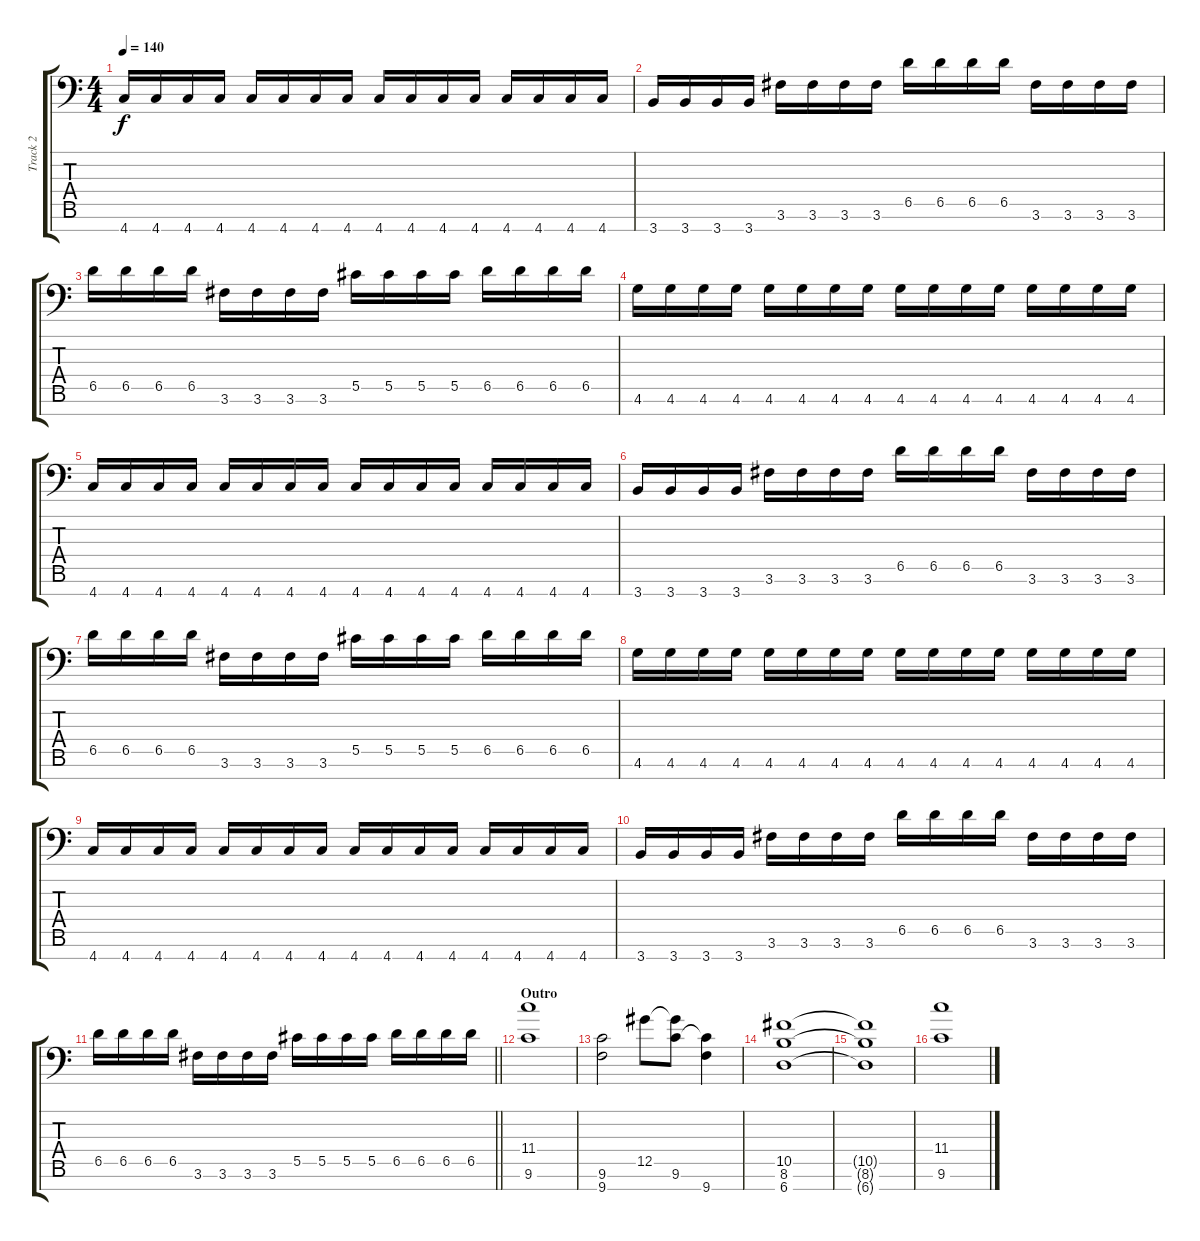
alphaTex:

\track ("Track 2" "Track 2") {instrument overdrivenguitar}
\staff {score tabs}
\tuning (Eb4 Bb3 Gb3 Db3 Ab2 Eb2 Ab1) {hide}
\ts (4 4)
\tempo 140
\clef f4
\ks c
4.7.16{dy f} 4.7.16 4.7.16 4.7.16 4.7.16 4.7.16 4.7.16 4.7.16 4.7.16 4.7.16 4.7.16 4.7.16 4.7.16 4.7.16 4.7.16 4.7.16 |
3.7.16 3.7.16 3.7.16 3.7.16 3.6.16 3.6.16 3.6.16 3.6.16 6.5.16 6.5.16 6.5.16 6.5.16 3.6.16 3.6.16 3.6.16 3.6.16 |
6.5.16 6.5.16 6.5.16 6.5.16 3.6.16 3.6.16 3.6.16 3.6.16 5.5.16 5.5.16 5.5.16 5.5.16 6.5.16 6.5.16 6.5.16 6.5.16 |
4.6.16 4.6.16 4.6.16 4.6.16 4.6.16 4.6.16 4.6.16 4.6.16 4.6.16 4.6.16 4.6.16 4.6.16 4.6.16 4.6.16 4.6.16 4.6.16 |
4.7.16 4.7.16 4.7.16 4.7.16 4.7.16 4.7.16 4.7.16 4.7.16 4.7.16 4.7.16 4.7.16 4.7.16 4.7.16 4.7.16 4.7.16 4.7.16 |
3.7.16 3.7.16 3.7.16 3.7.16 3.6.16 3.6.16 3.6.16 3.6.16 6.5.16 6.5.16 6.5.16 6.5.16 3.6.16 3.6.16 3.6.16 3.6.16 |
6.5.16 6.5.16 6.5.16 6.5.16 3.6.16 3.6.16 3.6.16 3.6.16 5.5.16 5.5.16 5.5.16 5.5.16 6.5.16 6.5.16 6.5.16 6.5.16 |
4.6.16 4.6.16 4.6.16 4.6.16 4.6.16 4.6.16 4.6.16 4.6.16 4.6.16 4.6.16 4.6.16 4.6.16 4.6.16 4.6.16 4.6.16 4.6.16 |
4.7.16 4.7.16 4.7.16 4.7.16 4.7.16 4.7.16 4.7.16 4.7.16 4.7.16 4.7.16 4.7.16 4.7.16 4.7.16 4.7.16 4.7.16 4.7.16 |
3.7.16 3.7.16 3.7.16 3.7.16 3.6.16 3.6.16 3.6.16 3.6.16 6.5.16 6.5.16 6.5.16 6.5.16 3.6.16 3.6.16 3.6.16 3.6.16 |
\barLineRight lightlight
6.5.16 6.5.16 6.5.16 6.5.16 3.6.16 3.6.16 3.6.16 3.6.16 5.5.16 5.5.16 5.5.16 5.5.16 6.5.16 6.5.16 6.5.16 6.5.16 |
\section ("" "Outro")
(11.4 9.6).1 |
(9.6 9.7).2 12.5.8 (12.5{t} 9.6).8 (9.6{t} 9.7).4 |
(10.5 8.6 6.7).1 |
(10.5{t} 8.6{t} 6.7{t}).1 |
(11.4 9.6).1
